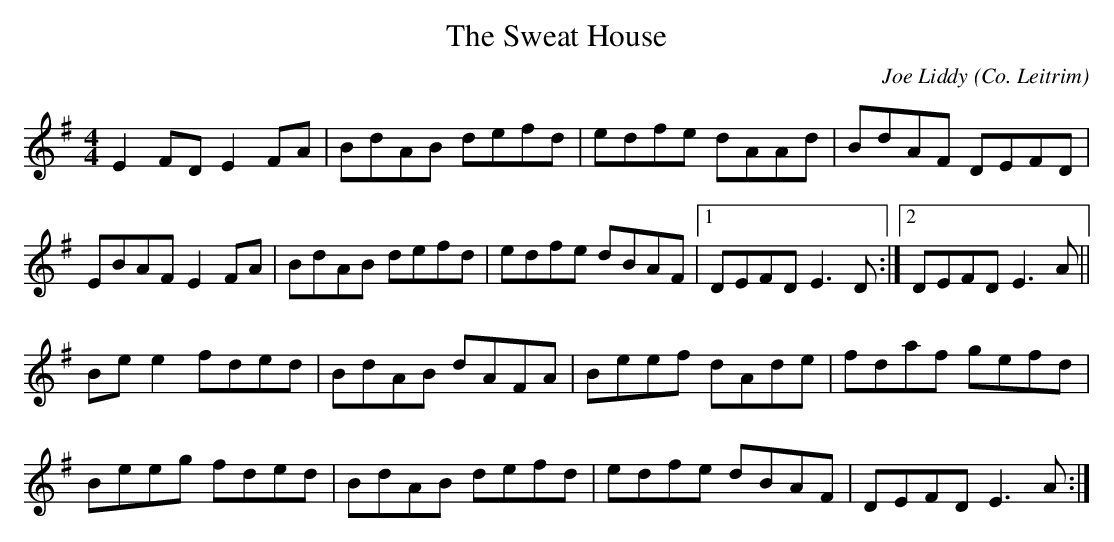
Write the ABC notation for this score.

X:1
T:The Sweat House
C:Joe Liddy (Co. Leitrim)
M:4/4
L:1/8
K:G
E2FD E2FA|BdAB defd|edfe dAAd|BdAF DEFD|
EBAF E2FA|BdAB defd|edfe dBAF|1 DEFD E3D:|2 DEFD E3A||
Bee2 fded|BdAB dAFA|Beef dAde|fdaf gefd|
Beeg fded|BdAB defd|edfe dBAF|DEFD E3A:|
